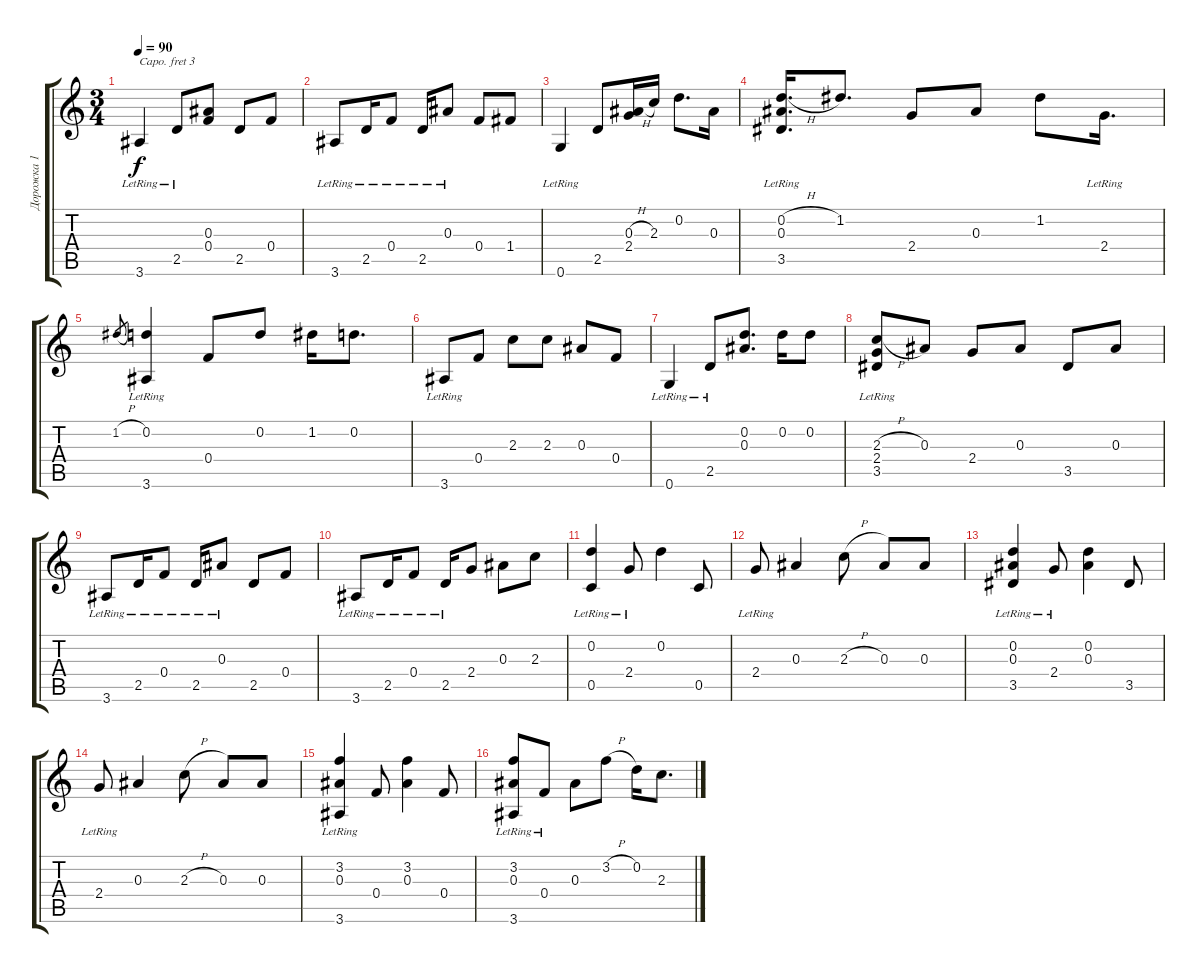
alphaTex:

\track ("Дорожка 1" "Дорожка 1") {instrument acousticguitarsteel}
\staff {score tabs}
\capo 3
\tuning (E4 B3 G3 D3 A2 E2) {hide}
\ts (3 4)
\tempo 90
\clef g2
\ks c
3.6{lr}.4{dy f} 2.5{lr}.8 (0.3 0.4).8 2.5.8 0.4.8 |
3.6{lr}.8 2.5{lr}.16 0.4{lr}.8 2.5{lr}.16 0.3{lr}.8 0.4.8 1.4.8 |
0.6{lr}.4 2.5.8 (0.3{h} 2.4).16 2.3.16 0.2.8{d} 0.3.16 |
(0.2{h lr} 0.3{lr} 3.5{lr}).16{d} 1.2.8{d} 2.4.8 0.3.8 1.2.8 2.4{lr}.16{d} |
1.2{h}.8{gr} (0.2 3.6{lr}).4 0.4.8 0.2.8 1.2.16 0.2.8{d} |
3.6{lr}.8 0.4.8 2.3.8 2.3.8 0.3.8 0.4.8 |
0.6{lr}.4 2.5{lr}.8 (0.2 0.3).8{d} 0.2.16 0.2.8 |
(2.3{h lr} 2.4{lr} 3.5{lr}).8 0.3.8 2.4.8 0.3.8 3.5.8 0.3.8 |
3.6{lr}.8 2.5{lr}.16 0.4{lr}.8 2.5{lr}.16 0.3{lr}.8 2.5.8 0.4.8 |
3.6{lr}.8 2.5{lr}.16 0.4{lr}.8 2.5{lr}.16 2.4.8 0.3.8 2.3.8 |
(0.2{lr} 0.5{lr}).4 2.4{lr}.8 0.2.4 0.5.8 |
2.4{lr}.8 0.3.4 2.3{h}.8 0.3.8 0.3.8 |
(0.2{lr} 0.3{lr} 3.5{lr}).4 2.4{lr}.8 (0.2 0.3).4 3.5.8 |
2.4{lr}.8 0.3.4 2.3{h}.8 0.3.8 0.3.8 |
(3.2{lr} 0.3{lr} 3.6{lr}).4 0.4.8 (3.2 0.3).4 0.4.8 |
(3.2 0.3{lr} 3.6{lr}).8 0.4{lr}.8 0.3.8 3.2{h}.8 0.2.16 2.3.8{d}
